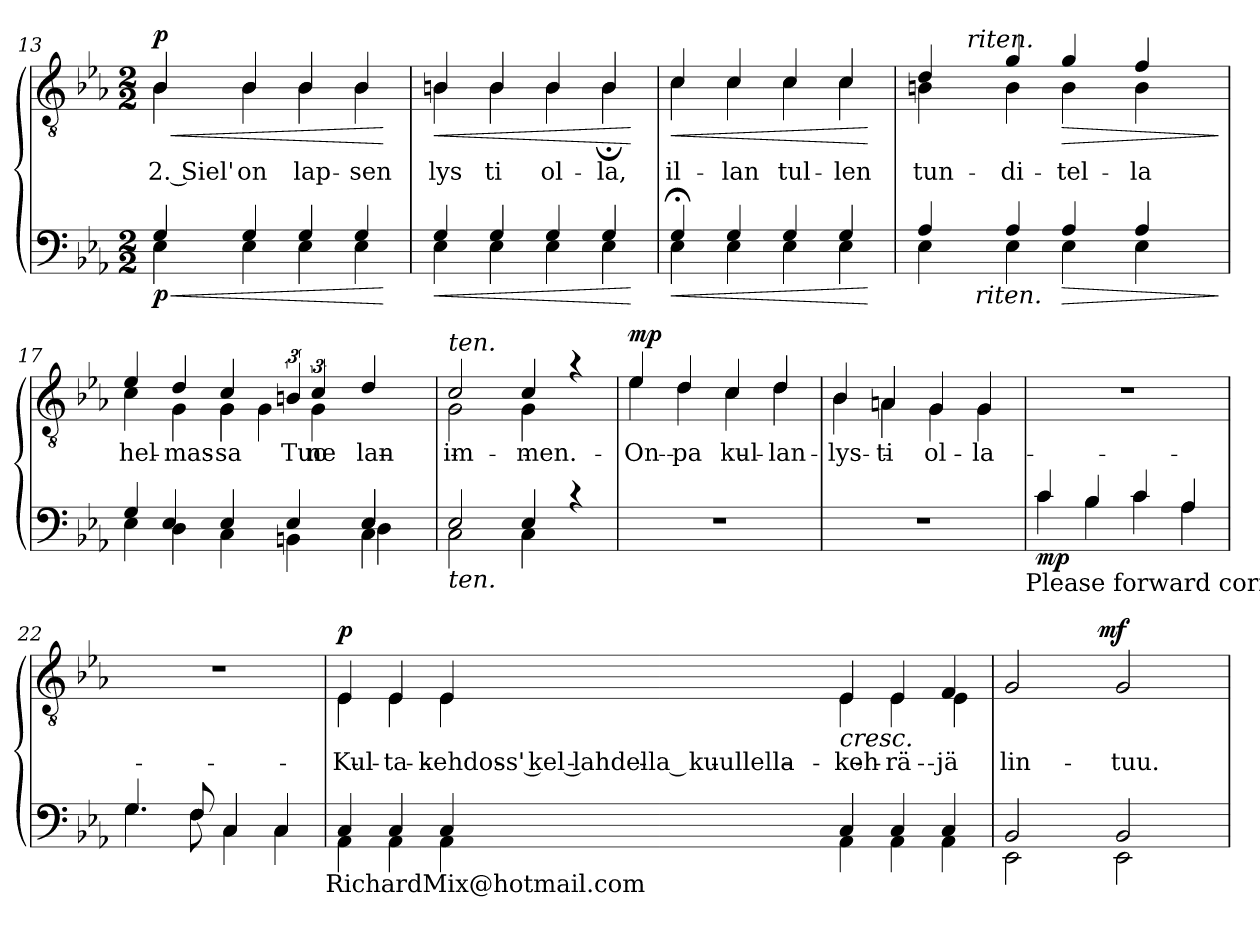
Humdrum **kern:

**kern	**dynam	**kern	**text	**dynam
*part2	*part2	*part1	*part1	*part1
*staff2	*staff2	*staff1	*staff1	*staff1
!!LO:LB:g=z
*clefF4	*	*clefGv2	*	*
*k[b-e-a-]	*	*k[b-e-a-]	*	*
*E-:	*	*E-:	*	*
*M2/2	*	*M2/2	*	*
=13	=13	=13	=13	=13
!	!LO:HP:b	!	!LO:LY:b:rj	!LO:HP:b
*^	*	*^	*	*
!	!	!LO:DY:n=1:b	!	!	!	!LO:DY:n=1:a
4G/	4E-\	< p	4B-/	4B-\	2. Siel'	< p
!	!	!	!	!	!LO:LY:b	!
4G/	4E-\	.	4B-/	4B-\	on	.
!	!	!	!	!	!LO:LY:b	!
4G/	4E-\	.	4B-/	4B-\	lap-	.
!	!	!	!	!	!LO:LY:b:rj	!
4G/	4E-\	.	4B-/	4B-\	-sen	.
*v	*v	*	*	*	*	*
*	*	*v	*v	*	*
.	[	.	.	[
=14	=14	=14	=14	=14
!	!LO:HP:b	!	!LO:LY:b	!LO:HP:b
*^	*	*^	*	*
4G/	4E-\	<	4Bn/	4B\	lys	<
!	!	!	!	!	!LO:LY:b:rj	!
4G/	4E-\	.	4B/	4B\	ti	.
!	!	!	!	!	!LO:LY:b	!
4G/	4E-\	.	4B/	4B\	ol-	.
!	!	!	!	!	!LO:LY:b	!
4G/	4E-\	.	4B/	4B;\	-la,	.
*v	*v	*	*	*	*	*
*	*	*v	*v	*	*
.	[	.	.	[
=15	=15	=15	=15	=15
!	!LO:HP:b	!	!LO:LY:b	!LO:HP:b
*^	*	*^	*	*
4G;</	4E-\	<	4c/	4c\	il-	<
!	!	!	!	!	!LO:LY:b	!
4G/	4E-\	.	4c/	4c\	-lan	.
!	!	!	!	!	!LO:LY:b	!
4G/	4E-\	.	4c/	4c\	tul-	.
!	!	!	!	!	!LO:LY:b:rj	!
4G/	4E-\	.	4c/	4c\	-len	.
*v	*v	*	*	*	*	*
*	*	*v	*v	*	*
.	[	.	.	[
=16	=16	=16	=16	=16
*^	*	*	*	*
!	!	!	!	!LO:LY:b	!
*	*^	*	*^	*	*
*	*	*	*	*	*^	*	*
4A-/	4E-\	8ryy	.	4d/	4Bn\	12..ryy	tun-	.
.	.	32ryy	.	.	.	.	.	.
!	!	!	!	!	!	!LO:TX:a:i:t=riten.	!	!
.	.	.	.	.	.	3%2ryy	.	.
!	!	!LO:TX:b:i:t=riten.	!	!	!	!	!	!
.	.	2ryy	.	.	.	.	.	.
!	!	!	!	!	!	!	!LO:LY:b	!
4A-/	4E-\	.	.	4g/	4B\	.	-di-	.
!	!	!	!LO:HP:b	!	!	!	!LO:LY:b	!LO:HP:b
4A-/	4E-\	.	>	4g/	4B\	.	-tel-	>
.	.	4ryy	.	.	.	.	.	.
!	!	!	!	!	!	!	!LO:LY:b:rj	!
4A-/	4E-\	.	.	4f/	4B\	.	-la	.
.	.	.	.	.	.	6ryy	.	.
.	.	16.ryy	.	.	.	.	.	.
.	.	.	.	.	.	48ryy	.	.
.	.	.	]	.	.	.	.	]
=17	=17	=17	=17	=17	=17	=17	=17	=17
*	*	*^	*	*	*	*	*	*
!	!	!	!	!	!	!	!	!LO:LY:b	!
*	*	*	*	*	*	*	*^	*	*
4G/	4E-\	1ryy	1ryy	.	4e-/	4c\	2ryy	3%2ryy	hel-	.
!	!	!	!	!	!	!	!	!	!LO:LY:b	!
4D<\	4E-/	.	.	.	4G\	4d>/	.	.	mas-	.
!	!	!	!	!	!	!	!	!	!LO:LY:b:rj	!
*	*	*	*	*	*	*	*Xtuplet	*	*	*
4E-/	4C\	.	.	.	4c/	4G\	6G\	.	-sa	.
.	.	.	.	.	.	.	6ryy	6G\	.	.
!	!	!	!	!	!	!	!	!	!LO:LY:b	!
4BBn\	4E-/	.	.	.	12ryy	6Bn/	.	.	-Tuo-	.
!	!	!	!	!	!	!	!	!	!LO:LY:b	!
.	.	.	.	.	6G\	.	6c/	6ryy	-ne-	.
.	.	.	.	.	.	12ryy	.	.	.	.
!	!	!	!	!	!	!	!	!	!LO:LY:b:rj	!
4E-/	4C<\	4E-/	4D\	.	12ryy	4ryy	12ryy	6d/	-lan	.
.	.	.	.	.	6ryy	.	6ryy	.	.	.
.	.	.	.	.	.	.	.	12ryy	.	.
*	*v	*v	*v	*	*	*	*	*	*	*
=18	=18	=18	=18	=18	=18	=18	=18	=18
!	!	!	!LO:TX:a:i:t=ten.	!	!	!	!	!
!LO:TX:b:i:t=ten.	!	!	!	!	!	!	!	!
!	!	!	!	!	!	!	!LO:LY:b	!
*	*	*	*	*v	*v	*v	*	*
2E-/	2C\	.	2c/	2G\	im-	.
!	!	!	!	!	!LO:LY:b	!
4E-/	4C\	.	4c/	4G\	-men.	.
4rc	4ryy	.	4ra	4ryy	.	.
!!LO:LB:g=z	!!
=19	=19	=19	=19	=19	=19	=19
!	!	!	!	!	!LO:LY:b	!LO:DY:a
*v	*v	*	*	*	*	*
1r	.	4e-/	4e-\	On-	mp
!	!	!	!	!LO:LY:b:rj	!
.	.	4d/	4d\	-pa	.
!	!	!	!	!LO:LY:b	!
.	.	4c/	4c\	kul-	.
!	!	!	!	!LO:LY:b:rj	!
.	.	4d/	4d\	-lan	.
=20	=20	=20	=20	=20	=20
!	!	!	!	!LO:LY:b	!
1r	.	4B-/	4B-\	lys-	.
!	!	!	!	!LO:LY:b	!
.	.	4An/	4A\	-ti	.
!	!	!	!	!LO:LY:b	!
.	.	4G/	4G\	ol-	.
!	!	!	!	!LO:LY:b	!
.	.	4G/	4G\	-la	.
!LO:TX:b:t=Please forward corrections &c to	!	!	!	!	!
=21	=21	=21	=21	=21	=21
*^	*	*	*	*	*
!	!	!LO:DY:b	!	!	!	!
*	*	*	*v	*v	*	*
4c/	4c\	mp	1r	.	.
4B-/	4B-\	.	.	.	.
4c/	4c\	.	.	.	.
4A-/	4A-\	.	.	.	.
=22	=22	=22	=22	=22	=22
4.G/	4.G\	.	1r	.	.
8F/	8F\	.	.	.	.
4C/	4C\	.	.	.	.
4C/	4C\	.	.	.	.
!	!LO:TX:b:t=RichardMix@hotmail.com	!	!	!	!
=23	=23	=23	=23	=23	=23
!	!	!	!	!LO:LY:b:rj	!LO:DY:a
*	*	*	*^	*	*
4C/	4AA-\	.	4E-/	4E-\	Kul-	p
!	!	!	!	!	!LO:LY:b:rj	!
4C/	4AA-<\	.	4E->/	4E-\	-ta-	.
!	!	!	!	!	!LO:LY:b:rj	!
4C/	4AA-\	.	4E-/	4E-\	-keh­doss' kel lah­del­la kuul­lel­la-	.
!	!	!	!	!	!LO:LY:b	!LO:HP:b
4C/	4AA-\	.	4E-/	4E-\	-keh-	<
!	!	!	!	!	!LO:LY:b	!
4C/	4AA-<\	.	4E->/	4E-\	-rä-	.
!	!	!	!	!	!LO:LY:b:rj	!
4C/	4AA-\	.	4F/	4E-\	-jä	.
=24	=24	=24	=24	=24	=24	=24
!	!	!	!	!	!LO:LY:b	!
2BB-/	2EE-\	.	2G/	3ryy	lin-	.
.	.	.	.	12.ryy	.	.
!	!	!	!	!	!	!LO:DY:a
.	.	.	.	3ryy	.	mf
!	!	!	!	!	!LO:LY:b	!
2BB-/	2EE-\	.	2G/	.	-tuu.	[
.	.	.	.	6ryy	.	.
.	.	.	.	24ryy	.	.
*v	*v	*	*	*	*	*
*	*	*v	*v	*	*
=	=	=	=	=
*-	*-	*-	*-	*-
